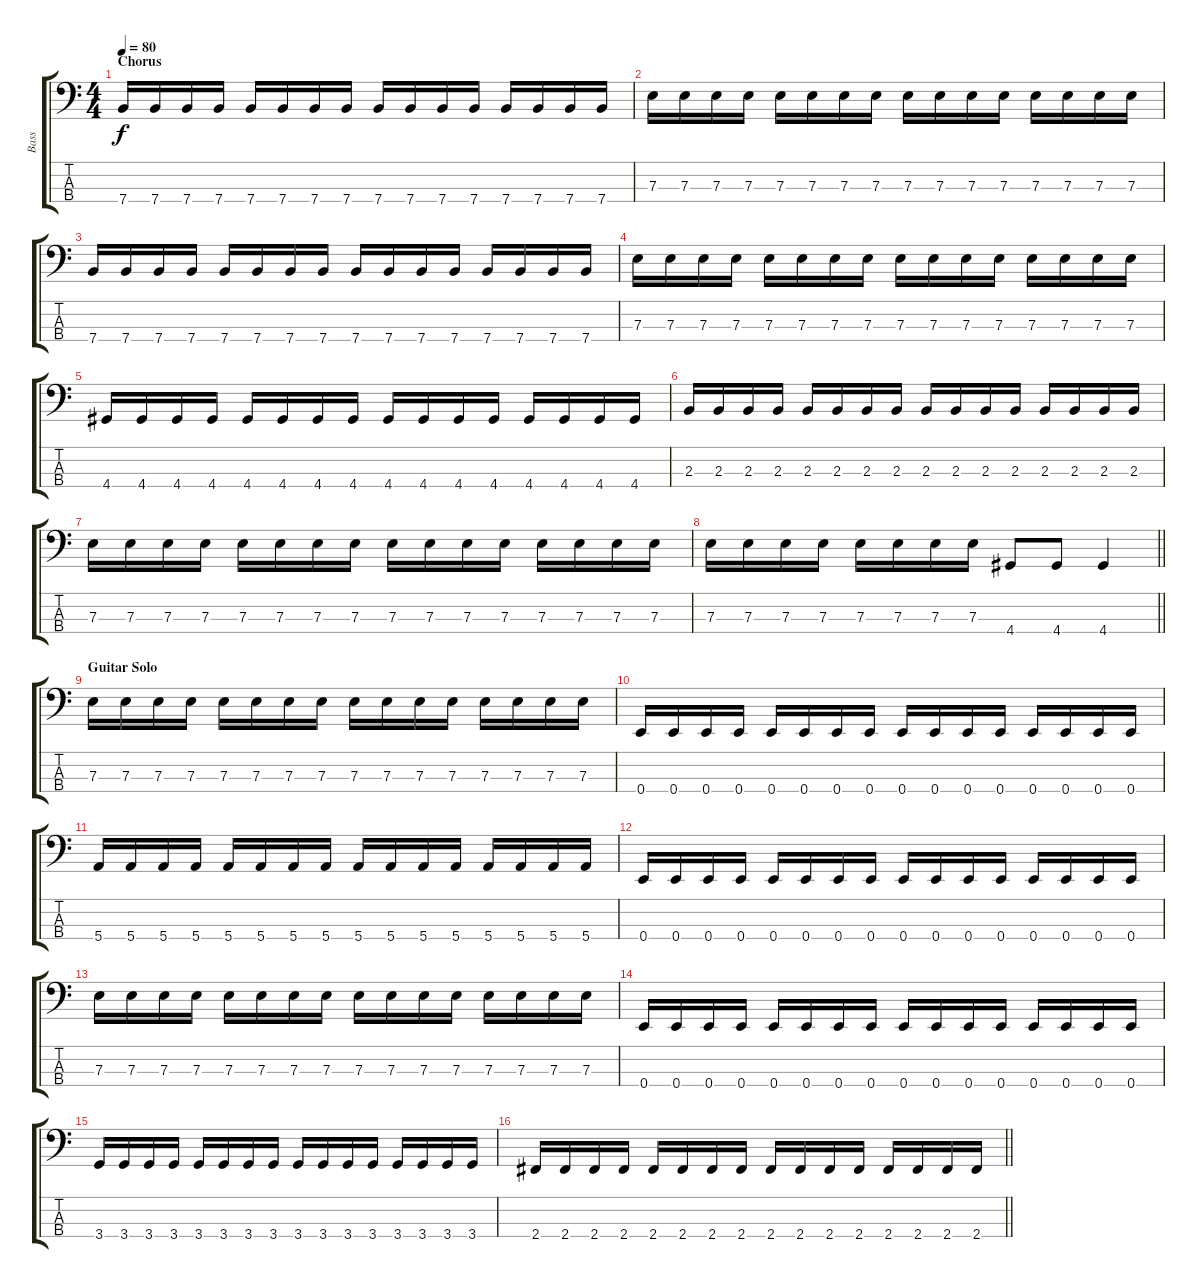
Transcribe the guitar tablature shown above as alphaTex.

\track ("Bass" "Bass") {instrument electricbassfinger}
\staff {score tabs}
\tuning (G2 D2 A1 E1) {hide}
\ts (4 4)
\section ("" "Chorus")
\tempo 80
\clef f4
\ks c
7.4.16{dy f} 7.4.16 7.4.16 7.4.16 7.4.16 7.4.16 7.4.16 7.4.16 7.4.16 7.4.16 7.4.16 7.4.16 7.4.16 7.4.16 7.4.16 7.4.16 |
7.3.16 7.3.16 7.3.16 7.3.16 7.3.16 7.3.16 7.3.16 7.3.16 7.3.16 7.3.16 7.3.16 7.3.16 7.3.16 7.3.16 7.3.16 7.3.16 |
7.4.16 7.4.16 7.4.16 7.4.16 7.4.16 7.4.16 7.4.16 7.4.16 7.4.16 7.4.16 7.4.16 7.4.16 7.4.16 7.4.16 7.4.16 7.4.16 |
7.3.16 7.3.16 7.3.16 7.3.16 7.3.16 7.3.16 7.3.16 7.3.16 7.3.16 7.3.16 7.3.16 7.3.16 7.3.16 7.3.16 7.3.16 7.3.16 |
4.4.16 4.4.16 4.4.16 4.4.16 4.4.16 4.4.16 4.4.16 4.4.16 4.4.16 4.4.16 4.4.16 4.4.16 4.4.16 4.4.16 4.4.16 4.4.16 |
2.3.16 2.3.16 2.3.16 2.3.16 2.3.16 2.3.16 2.3.16 2.3.16 2.3.16 2.3.16 2.3.16 2.3.16 2.3.16 2.3.16 2.3.16 2.3.16 |
7.3.16 7.3.16 7.3.16 7.3.16 7.3.16 7.3.16 7.3.16 7.3.16 7.3.16 7.3.16 7.3.16 7.3.16 7.3.16 7.3.16 7.3.16 7.3.16 |
\barLineRight lightlight
7.3.16 7.3.16 7.3.16 7.3.16 7.3.16 7.3.16 7.3.16 7.3.16 4.4.8 4.4.8 4.4.4 |
\section ("" "Guitar Solo")
7.3.16 7.3.16 7.3.16 7.3.16 7.3.16 7.3.16 7.3.16 7.3.16 7.3.16 7.3.16 7.3.16 7.3.16 7.3.16 7.3.16 7.3.16 7.3.16 |
0.4.16 0.4.16 0.4.16 0.4.16 0.4.16 0.4.16 0.4.16 0.4.16 0.4.16 0.4.16 0.4.16 0.4.16 0.4.16 0.4.16 0.4.16 0.4.16 |
5.4.16 5.4.16 5.4.16 5.4.16 5.4.16 5.4.16 5.4.16 5.4.16 5.4.16 5.4.16 5.4.16 5.4.16 5.4.16 5.4.16 5.4.16 5.4.16 |
0.4.16 0.4.16 0.4.16 0.4.16 0.4.16 0.4.16 0.4.16 0.4.16 0.4.16 0.4.16 0.4.16 0.4.16 0.4.16 0.4.16 0.4.16 0.4.16 |
7.3.16 7.3.16 7.3.16 7.3.16 7.3.16 7.3.16 7.3.16 7.3.16 7.3.16 7.3.16 7.3.16 7.3.16 7.3.16 7.3.16 7.3.16 7.3.16 |
0.4.16 0.4.16 0.4.16 0.4.16 0.4.16 0.4.16 0.4.16 0.4.16 0.4.16 0.4.16 0.4.16 0.4.16 0.4.16 0.4.16 0.4.16 0.4.16 |
3.4.16 3.4.16 3.4.16 3.4.16 3.4.16 3.4.16 3.4.16 3.4.16 3.4.16 3.4.16 3.4.16 3.4.16 3.4.16 3.4.16 3.4.16 3.4.16 |
\barLineRight lightlight
2.4.16 2.4.16 2.4.16 2.4.16 2.4.16 2.4.16 2.4.16 2.4.16 2.4.16 2.4.16 2.4.16 2.4.16 2.4.16 2.4.16 2.4.16 2.4.16
